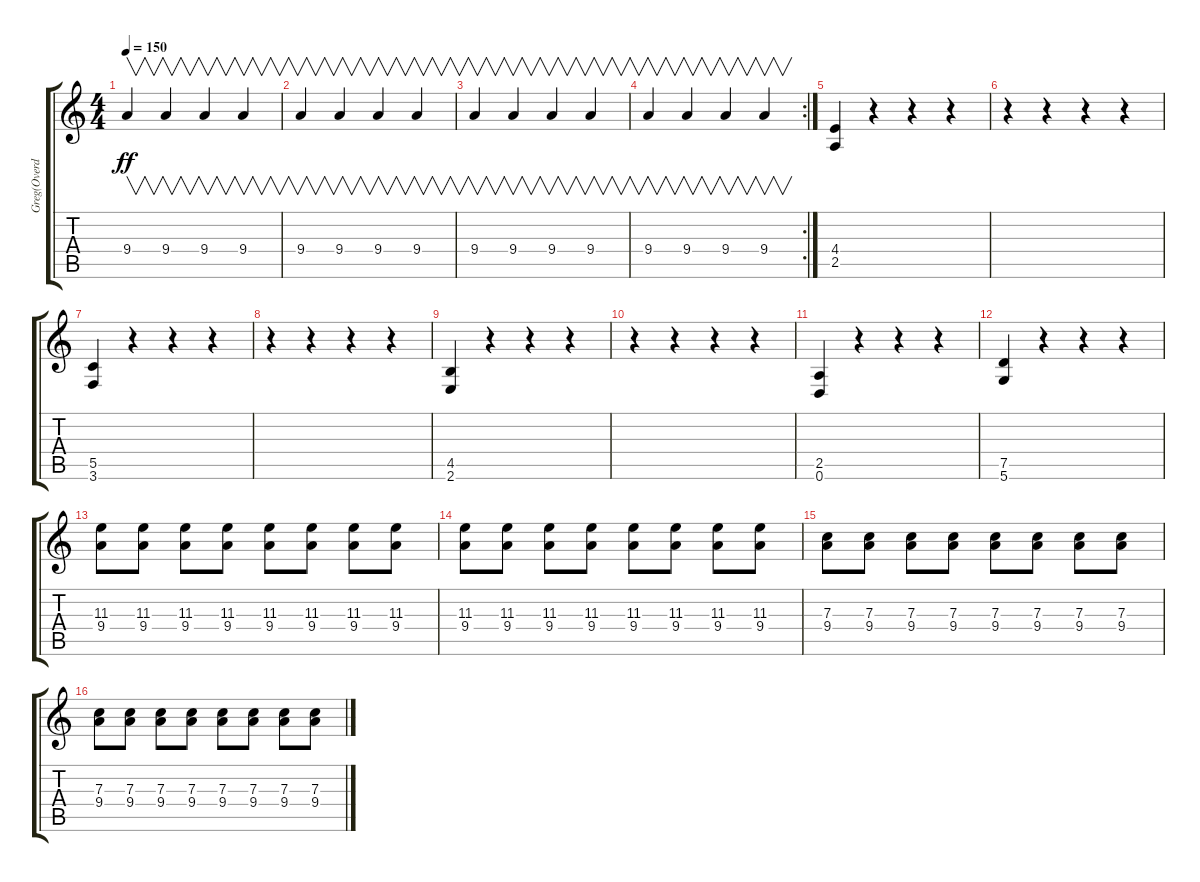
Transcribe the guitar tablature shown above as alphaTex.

\track ("Greg(Overdriven Guitar + solo)" "Greg(Overd") {instrument overdrivenguitar}
\staff {score tabs}
\tuning (D4 A3 F3 C3 G2 D2) {hide}
\ts (4 4)
\tempo 150
\clef g2
\ks c
9.4.4{v dy ff} 9.4.4{v} 9.4.4{v} 9.4.4{v} |
9.4.4{v} 9.4.4{v} 9.4.4{v} 9.4.4{v} |
9.4.4{v} 9.4.4{v} 9.4.4{v} 9.4.4{v} |
\rc 2
9.4.4{v} 9.4.4{v} 9.4.4{v} 9.4.4{v} |
(4.4 2.5).4 r.4 r.4 r.4 |
r.4 r.4 r.4 r.4 |
(5.5 3.6).4 r.4 r.4 r.4 |
r.4 r.4 r.4 r.4 |
(4.5 2.6).4 r.4 r.4 r.4 |
r.4 r.4 r.4 r.4 |
(2.5 0.6).4 r.4 r.4 r.4 |
(7.5 5.6).4 r.4 r.4 r.4 |
(11.3 9.4).8 (11.3 9.4).8 (11.3 9.4).8 (11.3 9.4).8 (11.3 9.4).8 (11.3 9.4).8 (11.3 9.4).8 (11.3 9.4).8 |
(11.3 9.4).8 (11.3 9.4).8 (11.3 9.4).8 (11.3 9.4).8 (11.3 9.4).8 (11.3 9.4).8 (11.3 9.4).8 (11.3 9.4).8 |
(7.3 9.4).8 (7.3 9.4).8 (7.3 9.4).8 (7.3 9.4).8 (7.3 9.4).8 (7.3 9.4).8 (7.3 9.4).8 (7.3 9.4).8 |
(7.3 9.4).8 (7.3 9.4).8 (7.3 9.4).8 (7.3 9.4).8 (7.3 9.4).8 (7.3 9.4).8 (7.3 9.4).8 (7.3 9.4).8
